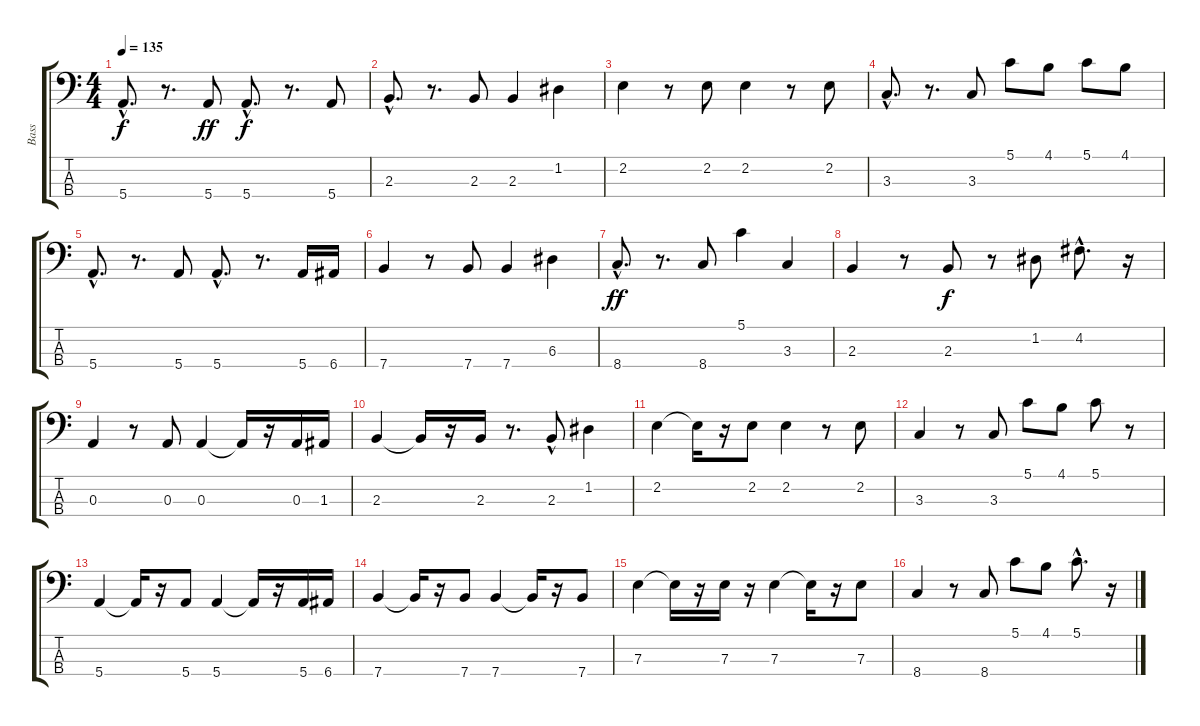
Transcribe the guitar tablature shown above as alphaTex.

\track ("Bass" "Bass") {instrument fretlessbass}
\staff {score tabs}
\tuning (G2 D2 A1 E1) {hide}
\ts (4 4)
\tempo 135
\clef f4
\ks c
5.4{hac}.8{d dy f} r.8{d} 5.4.8{dy ff} 5.4{hac}.8{d dy f} r.8{d} 5.4.8 |
2.3{hac}.8{d} r.8{d} 2.3.8 2.3.4 1.2.4 |
2.2.4 r.8 2.2.8 2.2.4 r.8 2.2.8 |
3.3{hac}.8{d} r.8{d} 3.3.8 5.1.8 4.1.8 5.1.8 4.1.8 |
5.4{hac}.8{d} r.8{d} 5.4.8 5.4{hac}.8{d} r.8{d} 5.4.16 6.4.16 |
7.4.4 r.8 7.4.8 7.4.4 6.3.4 |
8.4{hac}.8{d dy ff} r.8{d} 8.4.8 5.1.4 3.3.4 |
2.3.4 r.8 2.3.8{dy f} r.8 1.2.8 4.2{hac}.8{d} r.16 |
0.3.4 r.8 0.3.8 0.3.4 0.3{t}.16 r.16 0.3.16 1.3.16 |
2.3.4 2.3{t}.16 r.16 2.3.16 r.8{d} 2.3{hac}.8 1.2.4 |
2.2.4 2.2{t}.16 r.16 2.2.8 2.2.4 r.8 2.2.8 |
3.3.4 r.8 3.3.8 5.1.8 4.1.8 5.1.8 r.8 |
5.4.4 5.4{t}.16 r.16 5.4.8 5.4.4 5.4{t}.16 r.16 5.4.16 6.4.16 |
7.4.4 7.4{t}.16 r.16 7.4.8 7.4.4 7.4{t}.16 r.16 7.4.8 |
7.3.4 7.3{t}.16 r.16 7.3.16 r.16 7.3.4 7.3{t}.16 r.16 7.3.8 |
8.4.4 r.8 8.4.8 5.1.8 4.1.8 5.1{hac}.8{d} r.16
